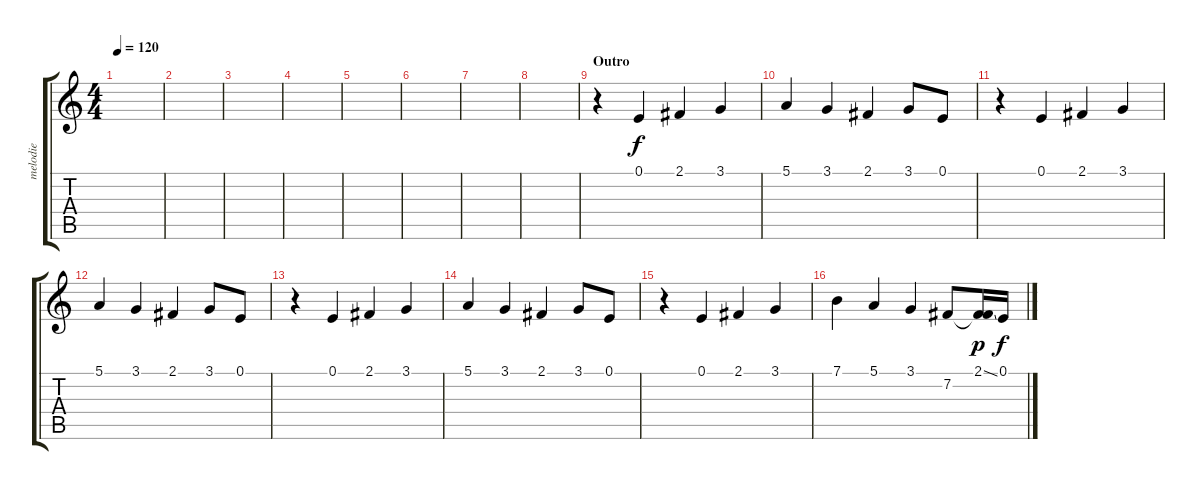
\track ("melodie" "melodie") {instrument lead6voice}
\staff {score tabs}
\tuning (E4 B3 G3 D3 A2 E2) {hide}
\ts (4 4)
\tempo 120
\clef g2
\ks c
|
|
|
|
|
|
|
|
\section ("" "Outro")
r.4 0.1.4 2.1.4 3.1.4 |
5.1.4 3.1.4 2.1.4 3.1.8 0.1.8 |
r.4 0.1.4 2.1.4 3.1.4 |
5.1.4 3.1.4 2.1.4 3.1.8 0.1.8 |
r.4 0.1.4 2.1.4 3.1.4 |
5.1.4 3.1.4 2.1.4 3.1.8 0.1.8 |
r.4 0.1.4 2.1.4 3.1.4 |
7.1.4 5.1.4 3.1.4 7.2.8 (2.1{ss} 7.2{t}).16{dy p} 0.1.16{dy f}
